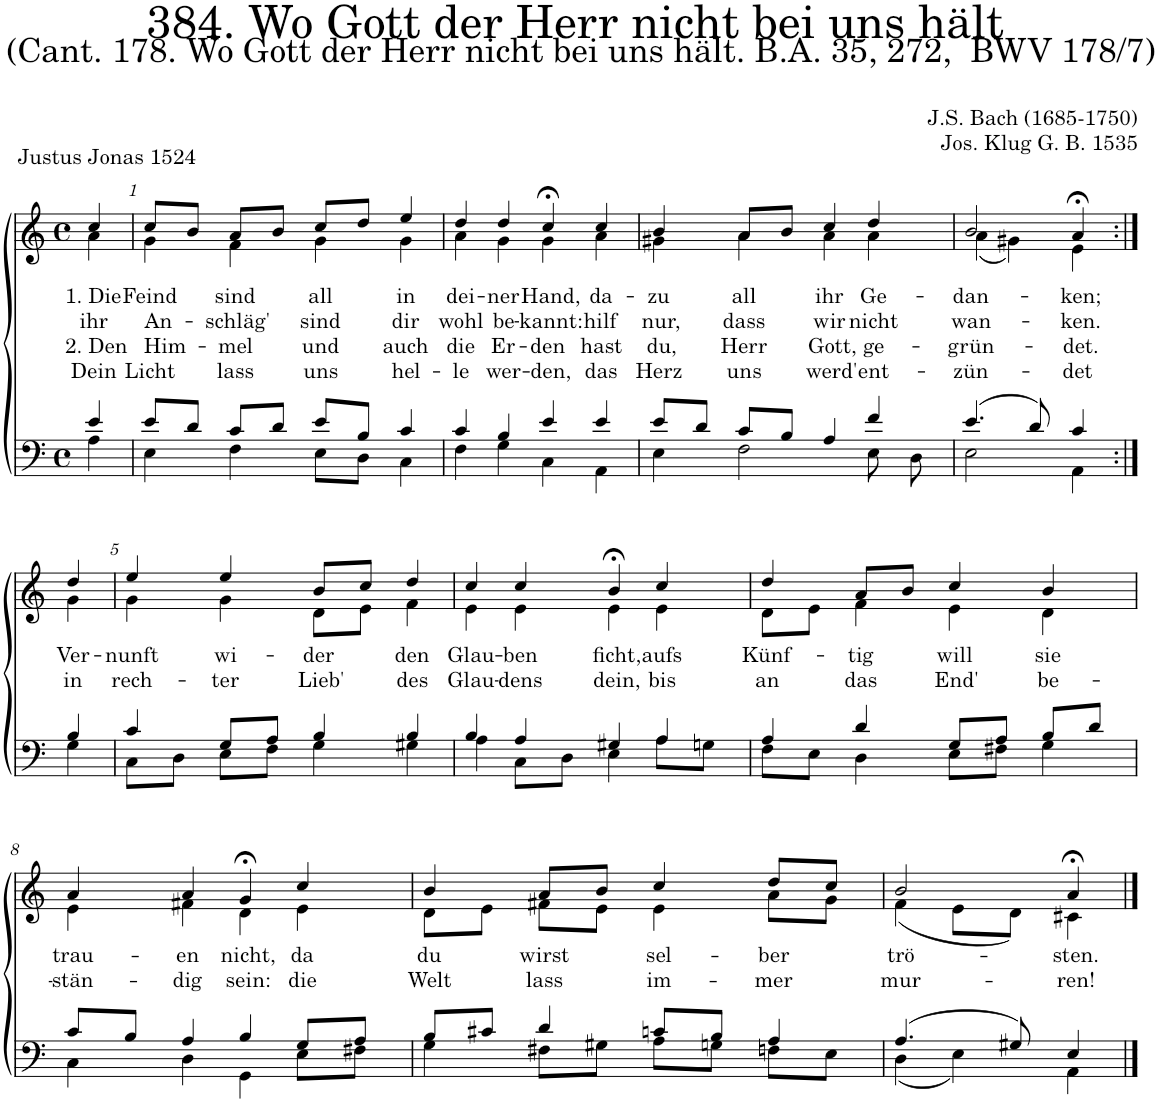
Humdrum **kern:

**kern	**kern	**text	**text	**text	**text
*part2	*part1	*part1	*part1	*part1	*part1
*staff2	*staff1	*staff1	*staff1	*staff1	*staff1
*I"Tenor/Bass	*I"Soprano/Alto	*	*	*	*
*clefF4	*clefG2	*	*	*	*
*k[]	*k[]	*	*	*	*
*M4/4	*M4/4	*	*	*	*
*met(c)	*met(c)	*	*	*	*
=	=	=	=	=	=
*^	*	*	*	*	*
!	!	!	!LO:LY:b	!LO:LY:b	!LO:LY:b	!LO:LY:b
*	*	*^	*	*	*	*
4e/	4A\	4cc/	4a\	1. Die	ihr	2. Den	Dein
=1	=1	=1	=1	=1	=1	=1	=1
!	!	!	!	!LO:LY:b	!LO:LY:b	!LO:LY:b	!LO:LY:b
8e/L	4E\	8cc/L	4g\	Feind	An-	Him-	Licht
8d/J	.	8b/J	.	.	.	.	.
!	!	!	!	!LO:LY:b	!LO:LY:b	!LO:LY:b	!LO:LY:b
8c/L	4F\	8a/L	4f\	sind	-schläg'	-mel	lass
8d/J	.	8b/J	.	.	.	.	.
!	!	!	!	!LO:LY:b	!LO:LY:b	!LO:LY:b	!LO:LY:b
8e/L	8E\L	8cc/L	4g\	all	sind	und	uns
8B/J	8D\J	8dd/J	.	.	.	.	.
!	!	!	!	!LO:LY:b	!LO:LY:b	!LO:LY:b	!LO:LY:b
4c/	4C\	4ee/	4g\	in	dir	auch	hel-
=2	=2	=2	=2	=2	=2	=2	=2
!	!	!	!	!LO:LY:b	!LO:LY:b	!LO:LY:b	!LO:LY:b
4c/	4F\	4dd/	4a\	dei-	wohl	die	-le
!	!	!	!	!LO:LY:b	!LO:LY:b	!LO:LY:b	!LO:LY:b
4B/	4G\	4dd/	4g\	-ner	be-	Er-	wer-
!	!	!	!	!LO:LY:b	!LO:LY:b	!LO:LY:b	!LO:LY:b
4e/	4C\	4cc;<,/	4g\	Hand,	-kannt:	-den	-den,
!	!	!	!	!LO:LY:b	!LO:LY:b	!LO:LY:b	!LO:LY:b
4e/	4AA\	4cc/	4a\	da-	hilf	hast	das
=3	=3	=3	=3	=3	=3	=3	=3
!	!	!	!	!LO:LY:b	!LO:LY:b	!LO:LY:b	!LO:LY:b
8e/L	4E\	4b/	4g#X\	-zu	nur,	du,	Herz
8d/J	.	.	.	.	.	.	.
!	!	!	!	!LO:LY:b	!LO:LY:b	!LO:LY:b	!LO:LY:b
8c/L	2F\	8a/L	4a\	all	dass	Herr	uns
8B/J	.	8b/J	.	.	.	.	.
!	!	!	!	!LO:LY:b	!LO:LY:b	!LO:LY:b	!LO:LY:b
4A/	.	4cc/	4a\	ihr	wir	Gott,	werd'
!	!	!	!	!LO:LY:b	!LO:LY:b	!LO:LY:b	!LO:LY:b
4f/	8E\	4dd/	4a\	Ge-	nicht	ge-	ent-
.	8D\	.	.	.	.	.	.
=4	=4	=4	=4	=4	=4	=4	=4
!	!	!	!	!LO:LY:b	!LO:LY:b	!LO:LY:b	!LO:LY:b
(4.e/	2E\	2b/	(4a\	-dan-	wan-	-grün-	-zün-
.	.	.	4g#X\)	.	.	.	.
8d/)	.	.	.	.	.	.	.
!	!	!	!	!LO:LY:b	!LO:LY:b	!LO:LY:b	!LO:LY:b
4c/	4AA\	4a;<,/	4e\	-ken;	-ken.	-det.	-det
!!LO:LB:g=z	!!
=4X1:|!	=4X1:|!	=4X1:|!	=4X1:|!	=4X1:|!	=4X1:|!	=4X1:|!	=4X1:|!
!	!	!	!	!LO:LY:b	!LO:LY:b	!	!
4B/	4G\	4dd/	4g\	Ver-	in	.	.
=5	=5	=5	=5	=5	=5	=5	=5
!	!	!	!	!LO:LY:b	!LO:LY:b	!	!
4c/	8C\L	4ee/	4g\	-nunft	rech-	.	.
.	8D\J	.	.	.	.	.	.
!	!	!	!	!LO:LY:b	!LO:LY:b	!	!
8G/L	8E\L	4ee/	4g\	wi-	-ter	.	.
8A/J	8F\J	.	.	.	.	.	.
!	!	!	!	!LO:LY:b	!LO:LY:b	!	!
4B/	4G\	8b/L	8d\L	-der	Lieb'	.	.
.	.	8cc/J	8e\J	.	.	.	.
!	!	!	!	!LO:LY:b	!LO:LY:b	!	!
4B/	4G#X\	4dd/	4f\	den	des	.	.
=6	=6	=6	=6	=6	=6	=6	=6
!	!	!	!	!LO:LY:b	!LO:LY:b	!	!
4B/	4A\	4cc/	4e\	Glau-	Glau-	.	.
!	!	!	!	!LO:LY:b	!LO:LY:b	!	!
4A/	8C\L	4cc/	4e\	-ben	-dens	.	.
.	8D\J	.	.	.	.	.	.
!	!	!	!	!LO:LY:b	!LO:LY:b	!	!
4G#X/	4E\	4b;<,/	4e\	ficht,	dein,	.	.
!	!	!	!	!LO:LY:b	!LO:LY:b	!	!
4A/	8A\L	4cc/	4e\	aufs	bis	.	.
.	8Gn\J	.	.	.	.	.	.
=7	=7	=7	=7	=7	=7	=7	=7
!	!	!	!	!LO:LY:b	!LO:LY:b	!	!
4A/	8F\L	4dd/	8d\L	Künf-	an	.	.
.	8E\J	.	8e\J	.	.	.	.
!	!	!	!	!LO:LY:b	!LO:LY:b	!	!
4d/	4D\	8a/L	4f\	-tig	das	.	.
.	.	8b/J	.	.	.	.	.
!	!	!	!	!LO:LY:b	!LO:LY:b	!	!
8G/L	8E\L	4cc/	4e\	will	End'	.	.
8A/J	8F#X\J	.	.	.	.	.	.
!	!	!	!	!LO:LY:b	!LO:LY:b	!	!
8B/L	4G\	4b/	4d\	sie	be-	.	.
8d/J	.	.	.	.	.	.	.
!!LO:LB:g=z	!!
=8	=8	=8	=8	=8	=8	=8	=8
!	!	!	!	!LO:LY:b	!LO:LY:b	!	!
8c/L	4C\	4a/	4e\	trau-	-stän-	.	.
8B/J	.	.	.	.	.	.	.
!	!	!	!	!LO:LY:b	!LO:LY:b	!	!
4A/	4D\	4a/	4f#X\	en	-dig	.	.
!	!	!	!	!LO:LY:b	!LO:LY:b	!	!
4B/	4GG\	4g;<,/	4d\	nicht,	sein:	.	.
!	!	!	!	!LO:LY:b	!LO:LY:b	!	!
8G/L	8E\L	4cc/	4e\	da	die	.	.
8A/J	8F#X\J	.	.	.	.	.	.
=9	=9	=9	=9	=9	=9	=9	=9
!	!	!	!	!LO:LY:b	!LO:LY:b	!	!
8B/L	4G\	4b/	8d\L	du	Welt	.	.
8c#X/J	.	.	8e\J	.	.	.	.
!	!	!	!	!LO:LY:b	!LO:LY:b	!	!
4d/	8F#X\L	8a/L	8f#X\L	wirst	lass	.	.
.	8G#X\J	8b/J	8e\J	.	.	.	.
!	!	!	!	!LO:LY:b	!LO:LY:b	!	!
8cn/L	8A\L	4cc/	4e\	sel-	im-	.	.
8B/J	8Gn\J	.	.	.	.	.	.
!	!	!	!	!LO:LY:b	!LO:LY:b	!	!
4A/	8Fn\L	8dd/L	8a\L	-ber	-mer	.	.
.	8E\J	8cc/J	8g\J	.	.	.	.
=10	=10	=10	=10	=10	=10	=10	=10
!	!	!	!	!LO:LY:b	!LO:LY:b	!	!
(4.A/	(4D\	2b/	(4f\	trö-	mur-	.	.
.	4E\)	.	8e\L	.	.	.	.
8G#X/)	.	.	8d\J)	.	.	.	.
!	!	!	!	!LO:LY:b	!LO:LY:b	!	!
4E/	4AA\	4a;</	4c#X\	-sten.	-ren!	.	.
*v	*v	*	*	*	*	*	*
*	*v	*v	*	*	*	*
==	==	==	==	==	==
*-	*-	*-	*-	*-	*-
